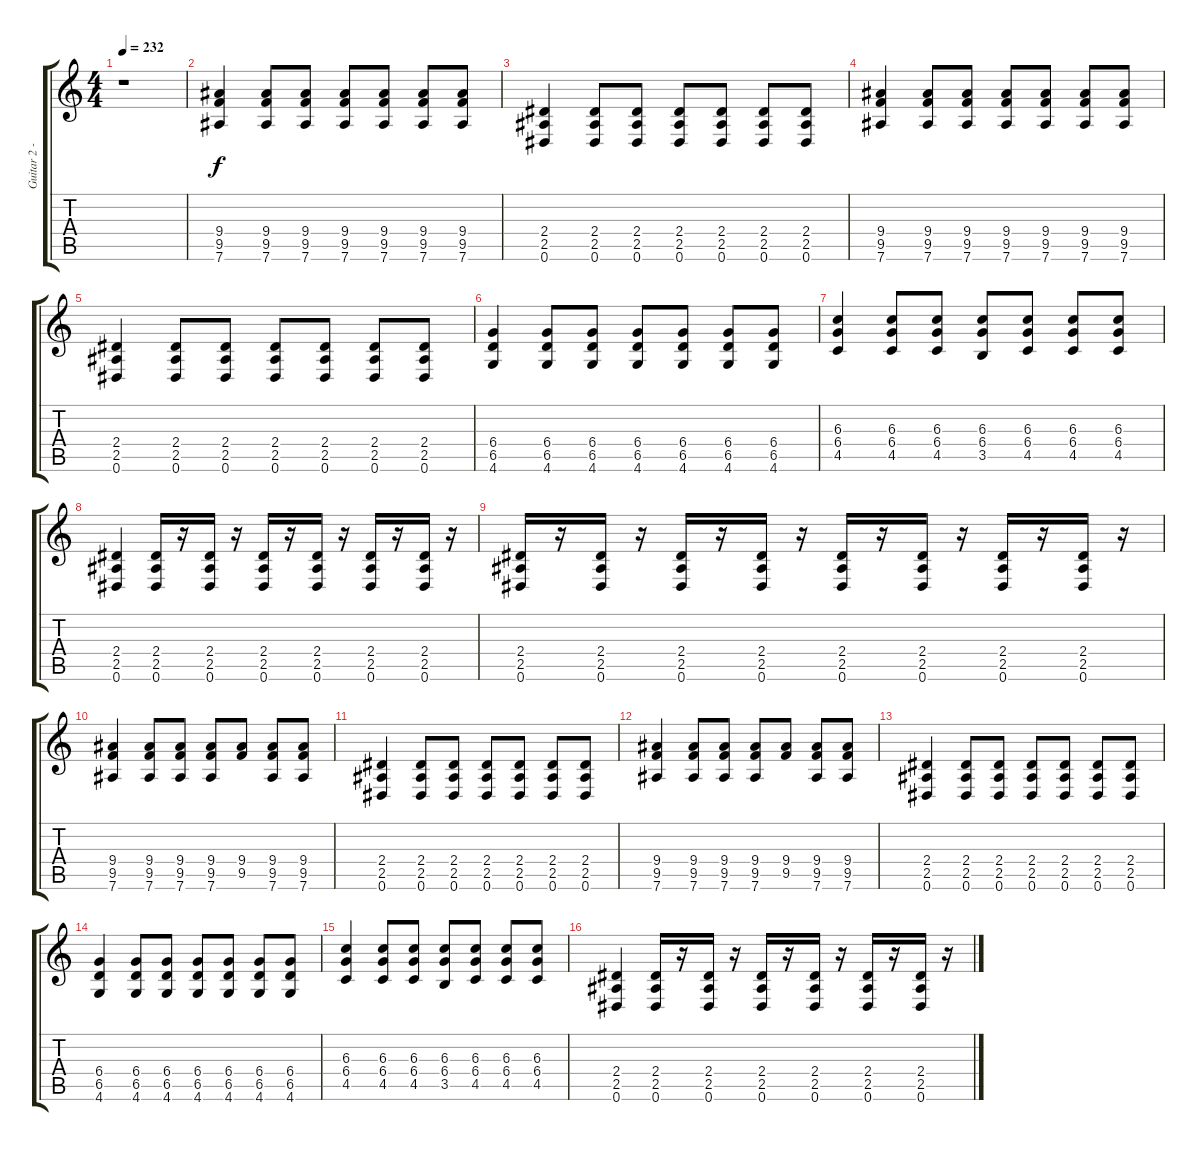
\track ("Guitar 2 - Erik" "Guitar 2 -") {instrument distortionguitar}
\staff {score tabs}
\tuning (Eb4 Bb3 Gb3 Db3 Ab2 Eb2) {hide}
\ts (4 4)
\tempo 232
\clef g2
\ks c
r.1{dy f instrument distortionguitar} |
(9.4 9.5 7.6).4 (9.4 9.5 7.6).8 (9.4 9.5 7.6).8 (9.4 9.5 7.6).8 (9.4 9.5 7.6).8 (9.4 9.5 7.6).8 (9.4 9.5 7.6).8 |
(2.4 2.5 0.6).4 (2.4 2.5 0.6).8 (2.4 2.5 0.6).8 (2.4 2.5 0.6).8 (2.4 2.5 0.6).8 (2.4 2.5 0.6).8 (2.4 2.5 0.6).8 |
(9.4 9.5 7.6).4 (9.4 9.5 7.6).8 (9.4 9.5 7.6).8 (9.4 9.5 7.6).8 (9.4 9.5 7.6).8 (9.4 9.5 7.6).8 (9.4 9.5 7.6).8 |
(2.4 2.5 0.6).4 (2.4 2.5 0.6).8 (2.4 2.5 0.6).8 (2.4 2.5 0.6).8 (2.4 2.5 0.6).8 (2.4 2.5 0.6).8 (2.4 2.5 0.6).8 |
(6.4 6.5 4.6).4 (6.4 6.5 4.6).8 (6.4 6.5 4.6).8 (6.4 6.5 4.6).8 (6.4 6.5 4.6).8 (6.4 6.5 4.6).8 (6.4 6.5 4.6).8 |
(6.3 6.4 4.5).4 (6.3 6.4 4.5).8 (6.3 6.4 4.5).8 (6.3 6.4 3.5).8 (6.3 6.4 4.5).8 (6.3 6.4 4.5).8 (6.3 6.4 4.5).8 |
(2.4 2.5 0.6).4 (2.4 2.5 0.6).16 r.16 (2.4 2.5 0.6).16 r.16 (2.4 2.5 0.6).16 r.16 (2.4 2.5 0.6).16 r.16 (2.4 2.5 0.6).16 r.16 (2.4 2.5 0.6).16 r.16 |
(2.4 2.5 0.6).16 r.16 (2.4 2.5 0.6).16 r.16 (2.4 2.5 0.6).16 r.16 (2.4 2.5 0.6).16 r.16 (2.4 2.5 0.6).16 r.16 (2.4 2.5 0.6).16 r.16 (2.4 2.5 0.6).16 r.16 (2.4 2.5 0.6).16 r.16 |
(9.4 9.5 7.6).4 (9.4 9.5 7.6).8 (9.4 9.5 7.6).8 (9.4 9.5 7.6).8 (9.4 9.5).8 (9.4 9.5 7.6).8 (9.4 9.5 7.6).8 |
(2.4 2.5 0.6).4 (2.4 2.5 0.6).8 (2.4 2.5 0.6).8 (2.4 2.5 0.6).8 (2.4 2.5 0.6).8 (2.4 2.5 0.6).8 (2.4 2.5 0.6).8 |
(9.4 9.5 7.6).4 (9.4 9.5 7.6).8 (9.4 9.5 7.6).8 (9.4 9.5 7.6).8 (9.4 9.5).8 (9.4 9.5 7.6).8 (9.4 9.5 7.6).8 |
(2.4 2.5 0.6).4 (2.4 2.5 0.6).8 (2.4 2.5 0.6).8 (2.4 2.5 0.6).8 (2.4 2.5 0.6).8 (2.4 2.5 0.6).8 (2.4 2.5 0.6).8 |
(6.4 6.5 4.6).4 (6.4 6.5 4.6).8 (6.4 6.5 4.6).8 (6.4 6.5 4.6).8 (6.4 6.5 4.6).8 (6.4 6.5 4.6).8 (6.4 6.5 4.6).8 |
(6.3 6.4 4.5).4 (6.3 6.4 4.5).8 (6.3 6.4 4.5).8 (6.3 6.4 3.5).8 (6.3 6.4 4.5).8 (6.3 6.4 4.5).8 (6.3 6.4 4.5).8 |
(2.4 2.5 0.6).4 (2.4 2.5 0.6).16 r.16 (2.4 2.5 0.6).16 r.16 (2.4 2.5 0.6).16 r.16 (2.4 2.5 0.6).16 r.16 (2.4 2.5 0.6).16 r.16 (2.4 2.5 0.6).16 r.16
